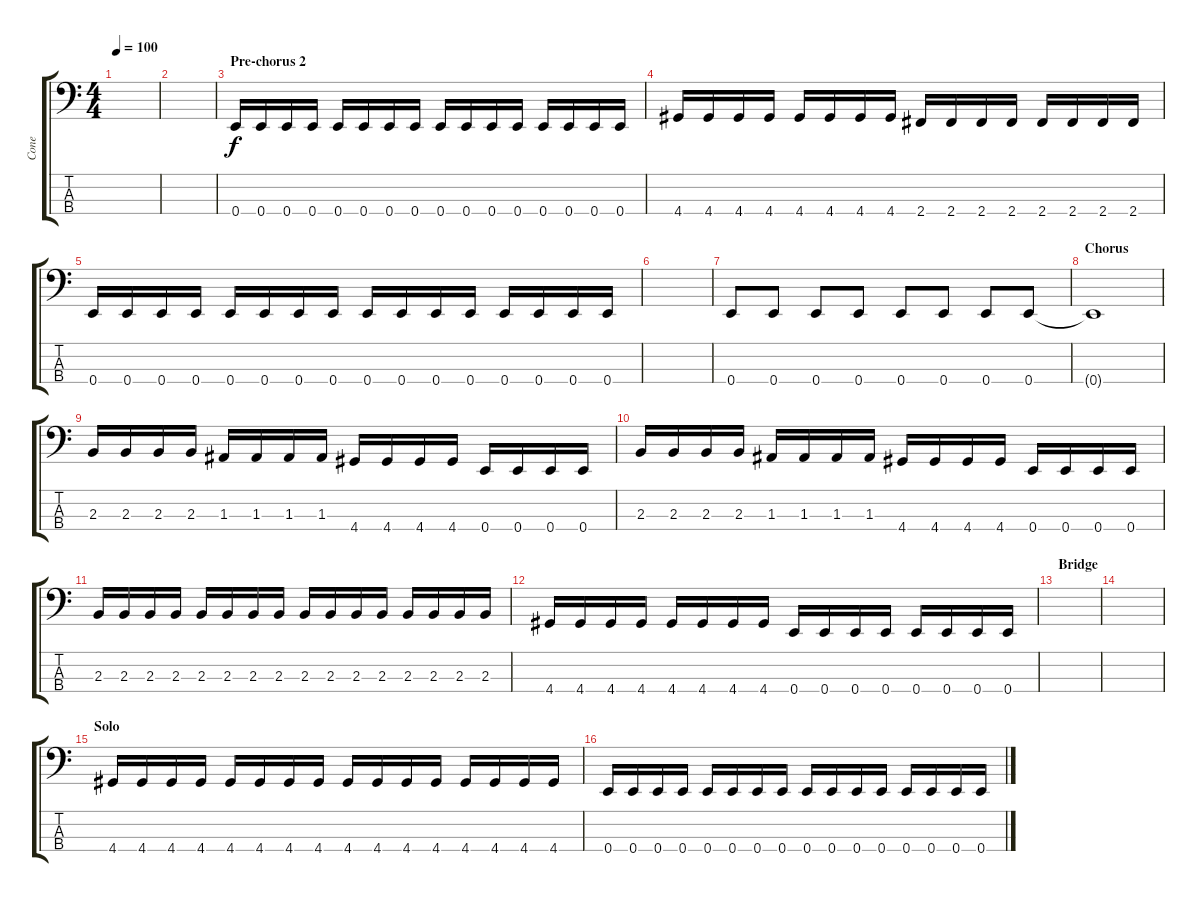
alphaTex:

\track ("Cone" "Cone") {instrument electricbassfinger}
\staff {score tabs}
\tuning (G2 D2 A1 E1) {hide}
\ts (4 4)
\tempo 100
\clef f4
\ks c
|
|
\section ("" "Pre-chorus 2")
0.4.16 0.4.16 0.4.16 0.4.16 0.4.16 0.4.16 0.4.16 0.4.16 0.4.16 0.4.16 0.4.16 0.4.16 0.4.16 0.4.16 0.4.16 0.4.16 |
4.4.16 4.4.16 4.4.16 4.4.16 4.4.16 4.4.16 4.4.16 4.4.16 2.4.16 2.4.16 2.4.16 2.4.16 2.4.16 2.4.16 2.4.16 2.4.16 |
0.4.16 0.4.16 0.4.16 0.4.16 0.4.16 0.4.16 0.4.16 0.4.16 0.4.16 0.4.16 0.4.16 0.4.16 0.4.16 0.4.16 0.4.16 0.4.16 |
|
0.4.8 0.4.8 0.4.8 0.4.8 0.4.8 0.4.8 0.4.8 0.4.8 |
\section ("" "Chorus")
0.4{t}.1 |
2.3.16 2.3.16 2.3.16 2.3.16 1.3.16 1.3.16 1.3.16 1.3.16 4.4.16 4.4.16 4.4.16 4.4.16 0.4.16 0.4.16 0.4.16 0.4.16 |
2.3.16 2.3.16 2.3.16 2.3.16 1.3.16 1.3.16 1.3.16 1.3.16 4.4.16 4.4.16 4.4.16 4.4.16 0.4.16 0.4.16 0.4.16 0.4.16 |
2.3.16 2.3.16 2.3.16 2.3.16 2.3.16 2.3.16 2.3.16 2.3.16 2.3.16 2.3.16 2.3.16 2.3.16 2.3.16 2.3.16 2.3.16 2.3.16 |
4.4.16 4.4.16 4.4.16 4.4.16 4.4.16 4.4.16 4.4.16 4.4.16 0.4.16 0.4.16 0.4.16 0.4.16 0.4.16 0.4.16 0.4.16 0.4.16 |
\section ("" "Bridge")
|
|
\section ("" "Solo")
4.4.16 4.4.16 4.4.16 4.4.16 4.4.16 4.4.16 4.4.16 4.4.16 4.4.16 4.4.16 4.4.16 4.4.16 4.4.16 4.4.16 4.4.16 4.4.16 |
0.4.16 0.4.16 0.4.16 0.4.16 0.4.16 0.4.16 0.4.16 0.4.16 0.4.16 0.4.16 0.4.16 0.4.16 0.4.16 0.4.16 0.4.16 0.4.16
